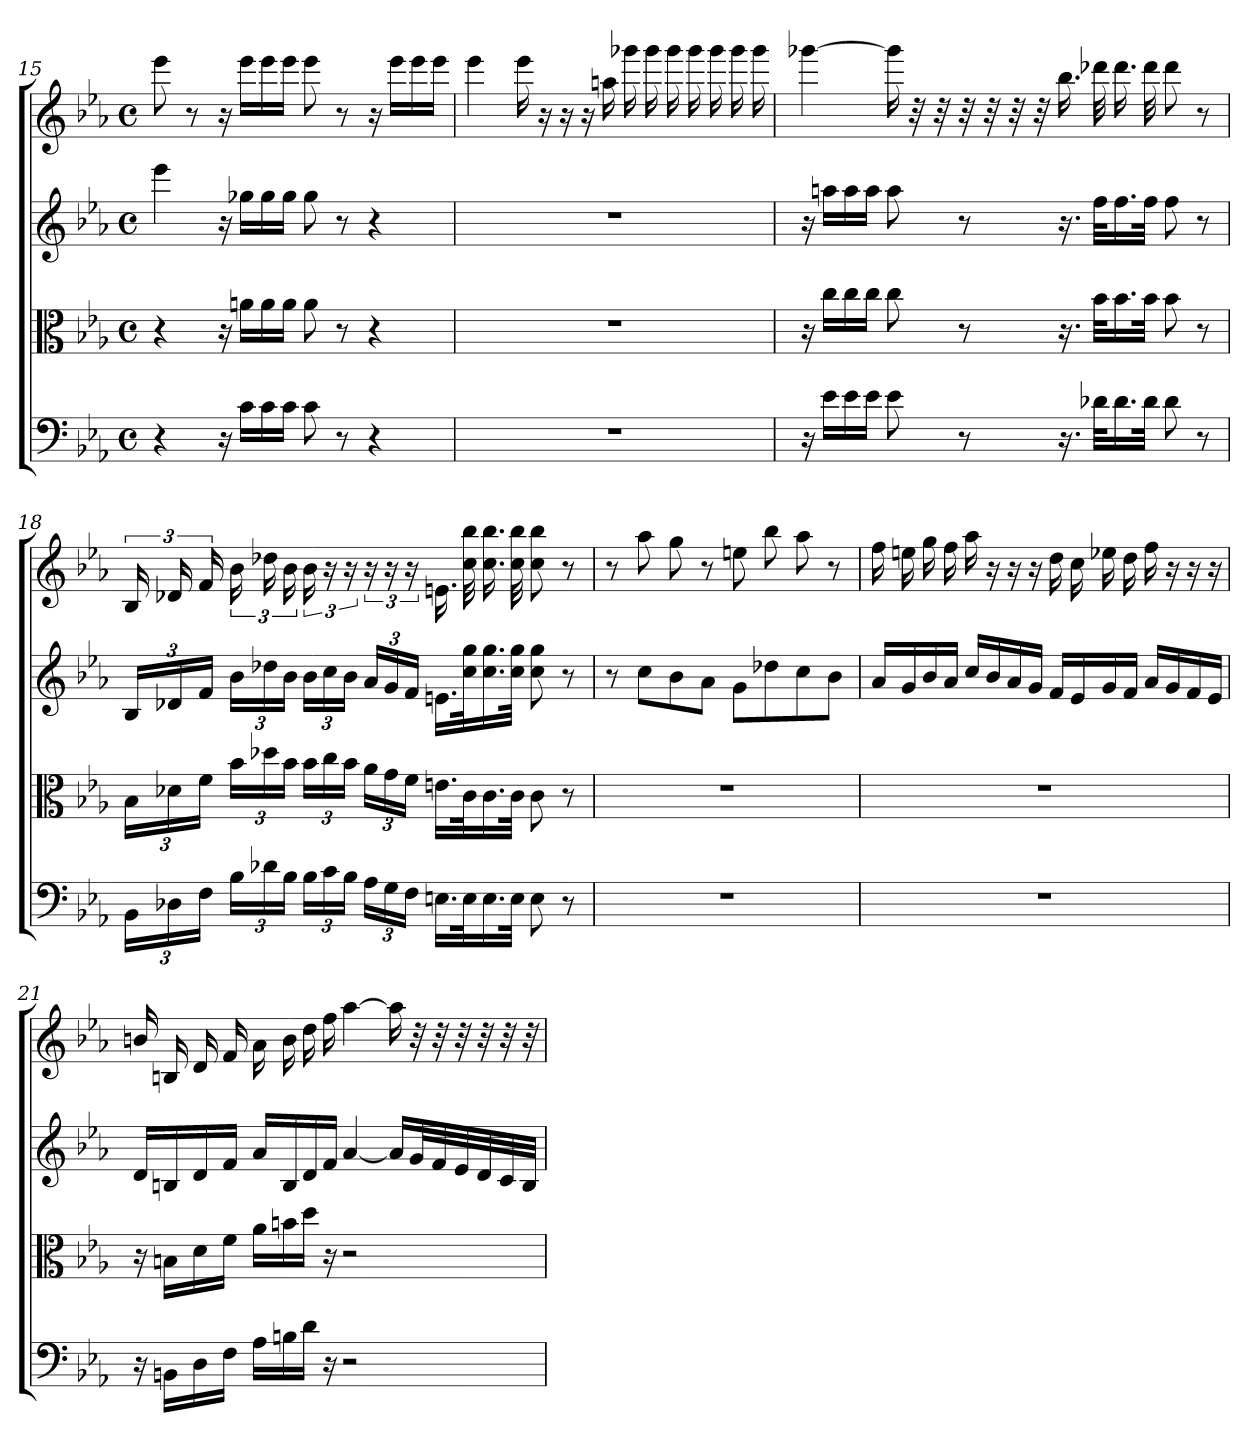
**kern	**kern	**kern	**kern
*part4	*part3	*part2	*part1
*staff4	*staff3	*staff2	*staff1
*clefF4	*clefC3	*clefG2	*clefG2
*k[b-e-a-]	*k[b-e-a-]	*k[b-e-a-]	*k[b-e-a-]
*c:	*c:	*c:	*c:
*M4/4	*M4/4	*M4/4	*M4/4
*met(c)	*met(c)	*met(c)	*met(c)
=15	=15	=15	=15
4r	4r	4eee-\	8eee-\
.	.	.	8r
16r	16r	16r	16r
16c\LL	16an\LL	16gg-X\LL	16eee-\LL
16c\	16a\	16gg-\	16eee-\
16c\JJ	16a\JJ	16gg-\JJ	16eee-\JJ
8c\	8a\	8gg-\	8eee-\
8r	8r	8r	8r
4r	4r	4r	16r
.	.	.	16eee-\LL
.	.	.	16eee-\
.	.	.	16eee-\JJ
=16	=16	=16	=16
1r	1r	1r	4eee-\
.	.	.	16eee-\
.	.	.	16r
.	.	.	16r
.	.	.	16r
.	.	.	16aan\
.	.	.	16ggg-X\
.	.	.	16ggg-\
.	.	.	16ggg-\
.	.	.	16ggg-\
.	.	.	16ggg-\
.	.	.	16ggg-\
.	.	.	16ggg-\
=17	=17	=17	=17
16r	16r	16r	[4ggg-X\
16e-\LL	16cc\LL	16aan\LL	.
16e-\	16cc\	16aa\	.
16e-\JJ	16cc\JJ	16aa\JJ	.
8e-\	8cc\	8aa\	16ggg-\]
.	.	.	32r
.	.	.	32r
8r	8r	8r	32r
.	.	.	32r
.	.	.	32r
.	.	.	32r
16.r	16.r	16.r	16.bb-\
32d-X\KLL	32b-\KLL	32ff\KLL	32ddd-X\
16.d-\	16.b-\	16.ff\	16.ddd-\
32d-\JJk	32b-\JJk	32ff\JJk	32ddd-\
8d-\	8b-\	8ff\	8ddd-\
8r	8r	8r	8r
=18	=18	=18	=18
24BB-\LL	24B-\LL	24B-/LL	24B-/
24D-X\	24d-X\	24d-X/	24d-X/
24F\JJ	24f\JJ	24f/JJ	24f/
24B-\LL	24b-\LL	24b-\LL	24b-\
24d-X\	24dd-X\	24dd-X\	24dd-X\
24B-\JJ	24b-\JJ	24b-\JJ	24b-\
24B-\LL	24b-\LL	24b-\LL	24b-\
24c\	24cc\	24cc\	24r
24B-\JJ	24b-\JJ	24b-\JJ	24r
24A-\LL	24a-\LL	24a-/LL	24r
24G\	24g\	24g/	24r
24F\JJ	24f\JJ	24f/JJ	24r
16.En\LL	16.en\LL	16.en\LL	16.en\
32E\K	32c\K	32cc\ 32gg\K	32cc\ 32bb-\
16.E\	16.c\	16.cc\ 16.gg\	16.cc\ 16.bb-\
32E\JJk	32c\JJk	32cc\ 32gg\JJk	32cc\ 32bb-\
8E\	8c\	8cc\ 8gg\	8cc\ 8bb-\
8r	8r	8r	8r
=19	=19	=19	=19
1r	1r	8r	8r
.	.	8cc\L	8aa-\
.	.	8b-\	8gg\
.	.	8a-\J	8r
.	.	8g\L	8een\
.	.	8dd-X\	8bb-\
.	.	8cc\	8aa-\
.	.	8b-\J	8r
=20	=20	=20	=20
1r	1r	16a-/LL	16ff\
.	.	16g/	16een\
.	.	16b-/	16gg\
.	.	16a-/JJ	16ff\
.	.	16cc/LL	16aa-\
.	.	16b-/	16r
.	.	16a-/	16r
.	.	16g/JJ	16r
.	.	16f/LL	16dd\
.	.	16e-/	16cc\
.	.	16g/	16ee-X\
.	.	16f/JJ	16dd\
.	.	16a-/LL	16ff\
.	.	16g/	16r
.	.	16f/	16r
.	.	16e-/JJ	16r
=21	=21	=21	=21
16r	16r	16d/LL	16bn/
16BBn\LL	16Bn\LL	16Bn/	16Bn/
16D\	16d\	16d/	16d/
16F\JJ	16f\JJ	16f/JJ	16f/
16A-\LL	16a-\LL	16a-/LL	16a-\
16Bn\	16bn\	16B/	16b\
16d\JJ	16dd\JJ	16d/	16dd\
16r	16r	16f/JJ	16ff\
2r	2r	[4a-/	[4aa-\
.	.	16a-/LL]	16aa-\]
.	.	32g/L	32r
.	.	32f/	32r
.	.	32e-/	32r
.	.	32d/	32r
.	.	32c/	32r
.	.	32B/JJJ	32r
=	=	=	=
*-	*-	*-	*-
